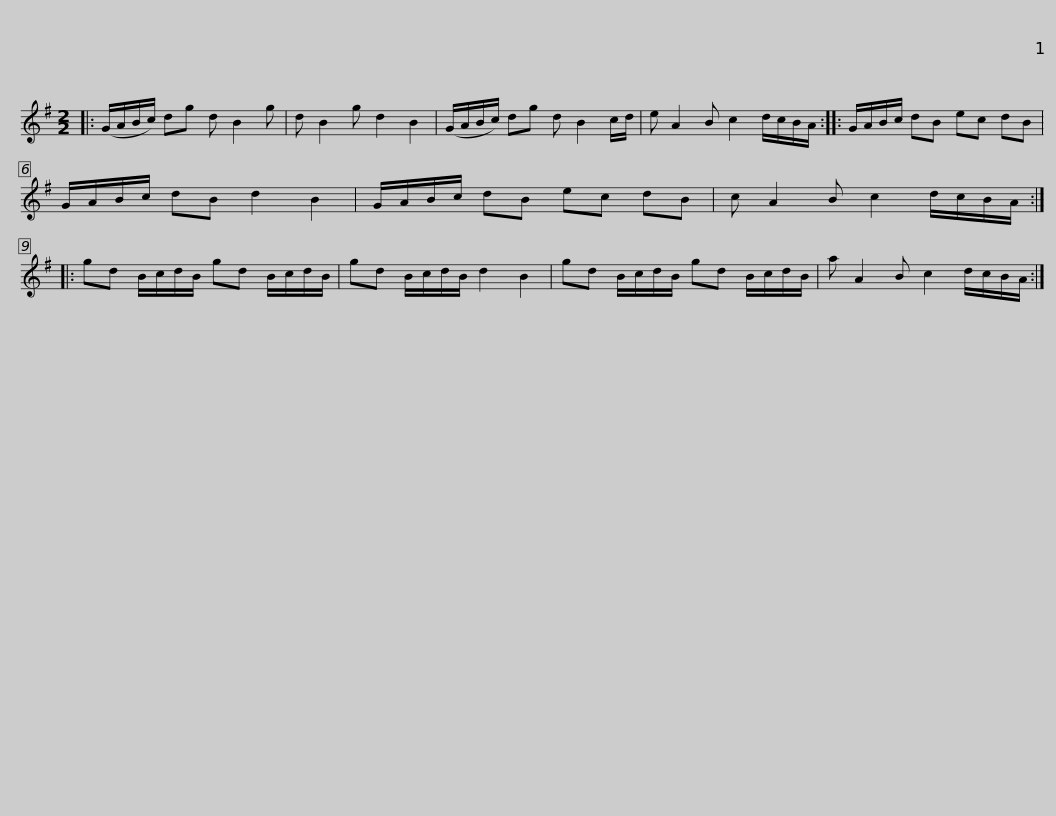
X:1
L:1/8
M:2/2
I:linebreak $
K:G
V:1 treble
V:1
|: (G/A/B/c/) dg d B2 g | d B2 g d2 B2 | (G/A/B/c/) dg d B2 c/d/ | e A2 B c2 d/c/B/A/ :: G/A/B/c/ dB ec dB |$ %5
 G/A/B/c/ dB d2 B2 | G/A/B/c/ dB ec dB | c A2 B c2 d/c/B/A/ :: gd B/c/d/B/ gd B/c/d/B/ | gd B/c/d/B/ d2 B2 |$ %10
 gd B/c/d/B/ gd B/c/d/B/ | a A2 B c2 d/c/B/A/ :| %12
